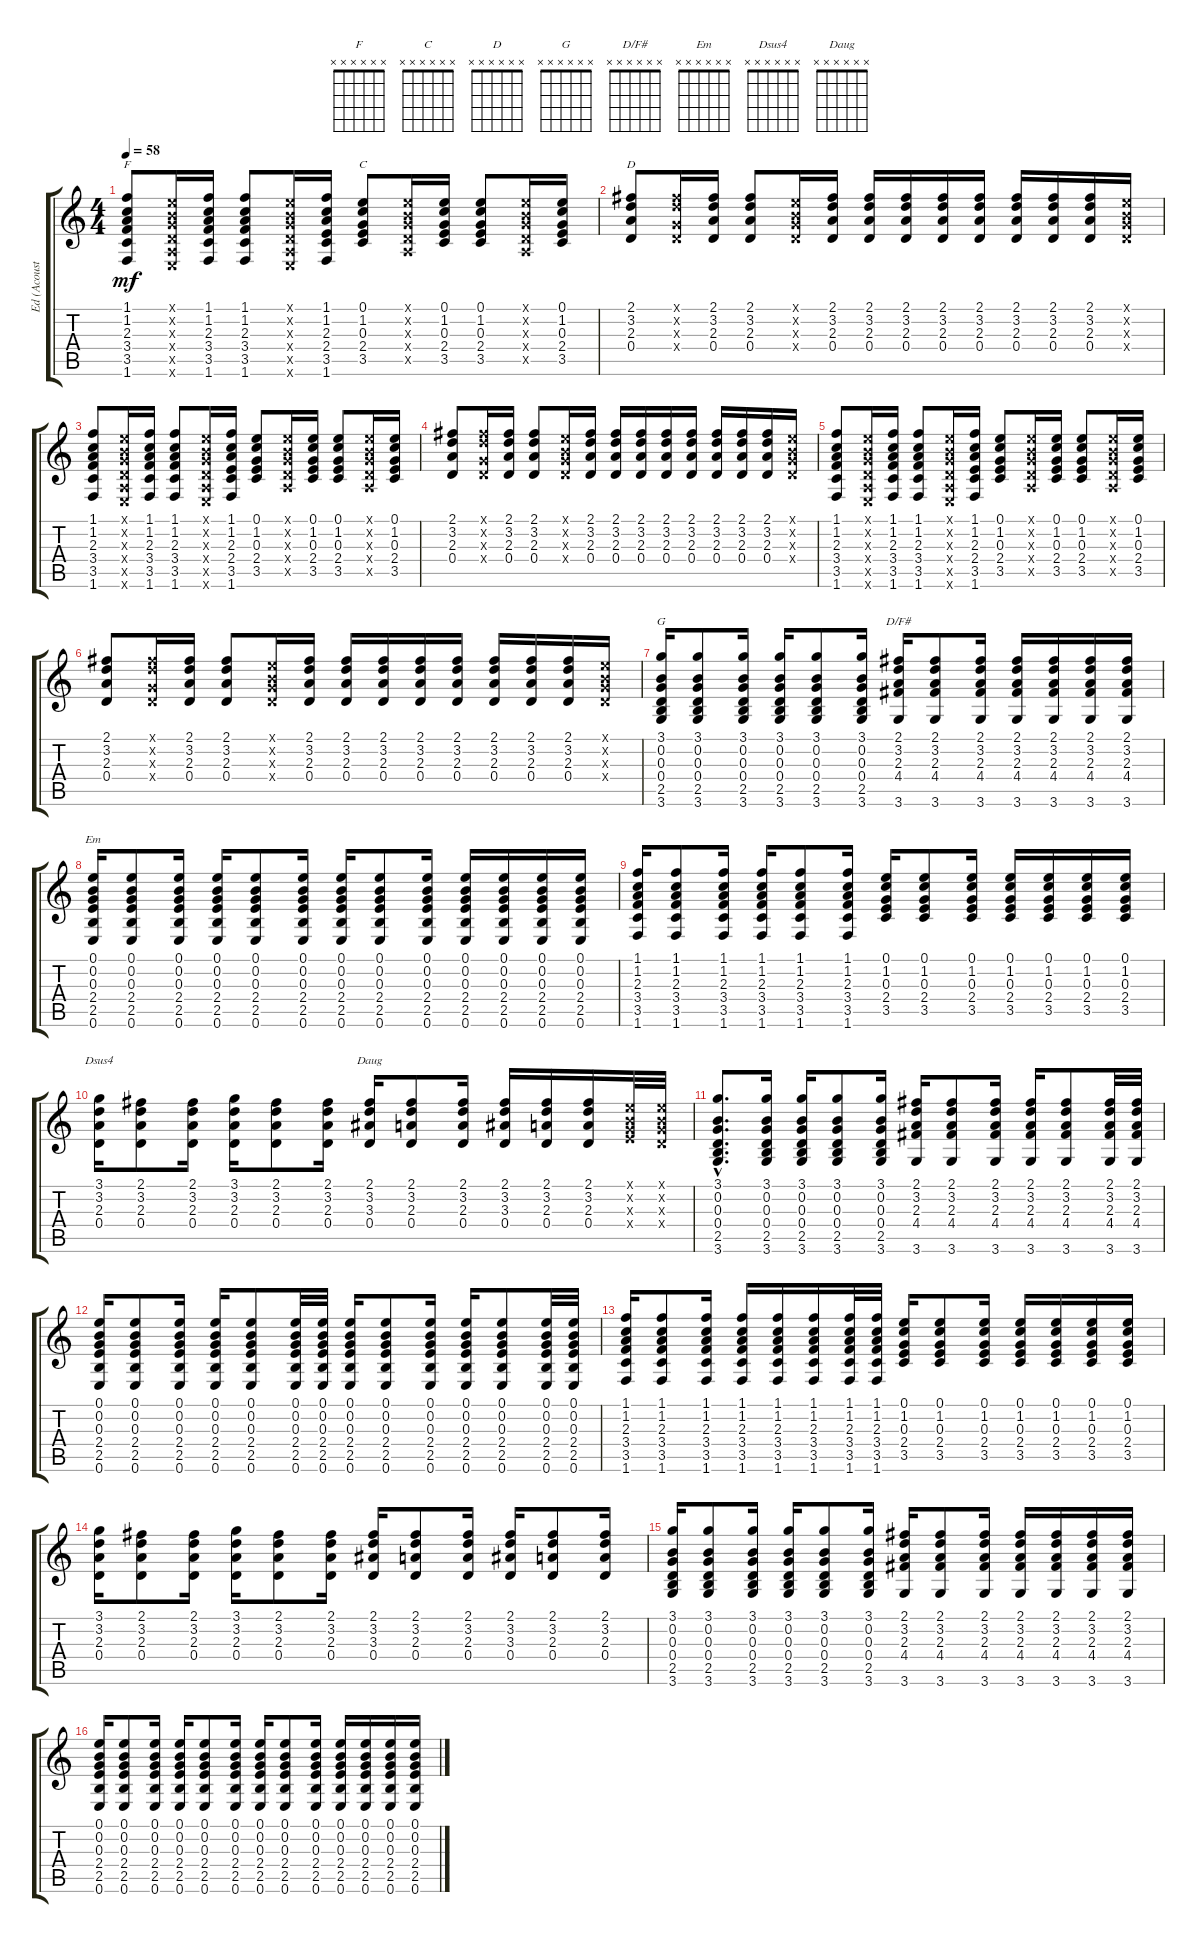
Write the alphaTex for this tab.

\track ("Ed (Acoustic Overdub)" "Ed (Acoust") {instrument acousticguitarsteel}
\staff {score tabs}
\tuning (E4 B3 G3 D3 A2 E2) {hide}
\chord ("F" x x x x x x)
\chord ("C" x x x x x x)
\chord ("D" x x x x x x)
\chord ("G" x x x x x x)
\chord ("D/F#" x x x x x x)
\chord ("Em" x x x x x x)
\chord ("Dsus4" x x x x x x)
\chord ("Daug" x x x x x x)
\ts (4 4)
\tempo 58
\clef g2
\ks c
(1.1 1.2 2.3 3.4 3.5 1.6).8{ch "F" dy mf} (0.1{x} 0.2{x} 0.3{x} 0.4{x} 0.5{x} 0.6{x}).16 (1.1 1.2 2.3 3.4 3.5 1.6).16 (1.1 1.2 2.3 3.4 3.5 1.6).8 (0.1{x} 0.2{x} 0.3{x} 0.4{x} 0.5{x} 0.6{x}).16 (1.1 1.2 2.3 2.4 3.5 1.6).16 (0.1 1.2 0.3 2.4 3.5).8{ch "C"} (0.1{x} 0.2{x} 0.3{x} 0.4{x} 0.5{x}).16 (0.1 1.2 0.3 2.4 3.5).16 (0.1 1.2 0.3 2.4 3.5).8 (0.1{x} 0.2{x} 0.3{x} 0.4{x} 0.5{x}).16 (0.1 1.2 0.3 2.4 3.5).16 |
(2.1 3.2 2.3 0.4).8{ch "D"} (2.1{x} 3.2{x} 0.3{x} 0.4{x}).16 (2.1 3.2 2.3 0.4).16 (2.1 3.2 2.3 0.4).8 (0.1{x} 0.2{x} 0.3{x} 0.4{x}).16 (2.1 3.2 2.3 0.4).16 (2.1 3.2 2.3 0.4).16 (2.1 3.2 2.3 0.4).16 (2.1 3.2 2.3 0.4).16 (2.1 3.2 2.3 0.4).16 (2.1 3.2 2.3 0.4).16 (2.1 3.2 2.3 0.4).16 (2.1 3.2 2.3 0.4).16 (0.1{x} 0.2{x} 0.3{x} 0.4{x}).16 |
(1.1 1.2 2.3 3.4 3.5 1.6).8 (0.1{x} 0.2{x} 0.3{x} 0.4{x} 0.5{x} 0.6{x}).16 (1.1 1.2 2.3 3.4 3.5 1.6).16 (1.1 1.2 2.3 3.4 3.5 1.6).8 (0.1{x} 0.2{x} 0.3{x} 0.4{x} 0.5{x} 0.6{x}).16 (1.1 1.2 2.3 2.4 3.5 1.6).16 (0.1 1.2 0.3 2.4 3.5).8 (0.1{x} 0.2{x} 0.3{x} 0.4{x} 0.5{x}).16 (0.1 1.2 0.3 2.4 3.5).16 (0.1 1.2 0.3 2.4 3.5).8 (0.1{x} 0.2{x} 0.3{x} 0.4{x} 0.5{x}).16 (0.1 1.2 0.3 2.4 3.5).16 |
(2.1 3.2 2.3 0.4).8 (2.1{x} 3.2{x} 0.3{x} 0.4{x}).16 (2.1 3.2 2.3 0.4).16 (2.1 3.2 2.3 0.4).8 (0.1{x} 0.2{x} 0.3{x} 0.4{x}).16 (2.1 3.2 2.3 0.4).16 (2.1 3.2 2.3 0.4).16 (2.1 3.2 2.3 0.4).16 (2.1 3.2 2.3 0.4).16 (2.1 3.2 2.3 0.4).16 (2.1 3.2 2.3 0.4).16 (2.1 3.2 2.3 0.4).16 (2.1 3.2 2.3 0.4).16 (0.1{x} 0.2{x} 0.3{x} 0.4{x}).16 |
(1.1 1.2 2.3 3.4 3.5 1.6).8 (0.1{x} 0.2{x} 0.3{x} 0.4{x} 0.5{x} 0.6{x}).16 (1.1 1.2 2.3 3.4 3.5 1.6).16 (1.1 1.2 2.3 3.4 3.5 1.6).8 (0.1{x} 0.2{x} 0.3{x} 0.4{x} 0.5{x} 0.6{x}).16 (1.1 1.2 2.3 2.4 3.5 1.6).16 (0.1 1.2 0.3 2.4 3.5).8 (0.1{x} 0.2{x} 0.3{x} 0.4{x} 0.5{x}).16 (0.1 1.2 0.3 2.4 3.5).16 (0.1 1.2 0.3 2.4 3.5).8 (0.1{x} 0.2{x} 0.3{x} 0.4{x} 0.5{x}).16 (0.1 1.2 0.3 2.4 3.5).16 |
(2.1 3.2 2.3 0.4).8 (2.1{x} 3.2{x} 0.3{x} 0.4{x}).16 (2.1 3.2 2.3 0.4).16 (2.1 3.2 2.3 0.4).8 (0.1{x} 0.2{x} 0.3{x} 0.4{x}).16 (2.1 3.2 2.3 0.4).16 (2.1 3.2 2.3 0.4).16 (2.1 3.2 2.3 0.4).16 (2.1 3.2 2.3 0.4).16 (2.1 3.2 2.3 0.4).16 (2.1 3.2 2.3 0.4).16 (2.1 3.2 2.3 0.4).16 (2.1 3.2 2.3 0.4).16 (0.1{x} 0.2{x} 0.3{x} 0.4{x}).16 |
(3.1 0.2 0.3 0.4 2.5 3.6).16{ch "G"} (3.1 0.2 0.3 0.4 2.5 3.6).8 (3.1 0.2 0.3 0.4 2.5 3.6).16 (3.1 0.2 0.3 0.4 2.5 3.6).16 (3.1 0.2 0.3 0.4 2.5 3.6).8 (3.1 0.2 0.3 0.4 2.5 3.6).16 (2.1 3.2 2.3 4.4 3.6).16{ch "D/F#"} (2.1 3.2 2.3 4.4 3.6).8 (2.1 3.2 2.3 4.4 3.6).16 (2.1 3.2 2.3 4.4 3.6).16 (2.1 3.2 2.3 4.4 3.6).16 (2.1 3.2 2.3 4.4 3.6).16 (2.1 3.2 2.3 4.4 3.6).16 |
(0.1 0.2 0.3 2.4 2.5 0.6).16{ch "Em"} (0.1 0.2 0.3 2.4 2.5 0.6).8 (0.1 0.2 0.3 2.4 2.5 0.6).16 (0.1 0.2 0.3 2.4 2.5 0.6).16 (0.1 0.2 0.3 2.4 2.5 0.6).8 (0.1 0.2 0.3 2.4 2.5 0.6).16 (0.1 0.2 0.3 2.4 2.5 0.6).16 (0.1 0.2 0.3 2.4 2.5 0.6).8 (0.1 0.2 0.3 2.4 2.5 0.6).16 (0.1 0.2 0.3 2.4 2.5 0.6).16 (0.1 0.2 0.3 2.4 2.5 0.6).16 (0.1 0.2 0.3 2.4 2.5 0.6).16 (0.1 0.2 0.3 2.4 2.5 0.6).16 |
(1.1 1.2 2.3 3.4 3.5 1.6).16 (1.1 1.2 2.3 3.4 3.5 1.6).8 (1.1 1.2 2.3 3.4 3.5 1.6).16 (1.1 1.2 2.3 3.4 3.5 1.6).16 (1.1 1.2 2.3 3.4 3.5 1.6).8 (1.1 1.2 2.3 3.4 3.5 1.6).16 (0.1 1.2 0.3 2.4 3.5).16 (0.1 1.2 0.3 2.4 3.5).8 (0.1 1.2 0.3 2.4 3.5).16 (0.1 1.2 0.3 2.4 3.5).16 (0.1 1.2 0.3 2.4 3.5).16 (0.1 1.2 0.3 2.4 3.5).16 (0.1 1.2 0.3 2.4 3.5).16 |
(3.1 3.2 2.3 0.4).16{ch "Dsus4"} (2.1 3.2 2.3 0.4).8 (2.1 3.2 2.3 0.4).16 (3.1 3.2 2.3 0.4).16 (2.1 3.2 2.3 0.4).8 (2.1 3.2 2.3 0.4).16 (2.1 3.2 3.3 0.4).16{ch "Daug"} (2.1 3.2 2.3 0.4).8 (2.1 3.2 2.3 0.4).16 (2.1 3.2 3.3 0.4).16 (2.1 3.2 2.3 0.4).16 (2.1 3.2 2.3 0.4).16 (0.1{x} 0.2{x} 0.3{x} 2.4{x}).32 (0.1{x} 0.2{x} 0.3{x} 0.4{x}).32 |
(3.1{hac} 0.2{hac} 0.3{hac} 0.4{hac} 2.5{hac} 3.6{hac}).8{d} (3.1 0.2 0.3 0.4 2.5 3.6).16 (3.1 0.2 0.3 0.4 2.5 3.6).16 (3.1 0.2 0.3 0.4 2.5 3.6).8 (3.1 0.2 0.3 0.4 2.5 3.6).16 (2.1 3.2 2.3 4.4 3.6).16 (2.1 3.2 2.3 4.4 3.6).8 (2.1 3.2 2.3 4.4 3.6).16 (2.1 3.2 2.3 4.4 3.6).16 (2.1 3.2 2.3 4.4 3.6).8 (2.1 3.2 2.3 4.4 3.6).32 (2.1 3.2 2.3 4.4 3.6).32 |
(0.1 0.2 0.3 2.4 2.5 0.6).16 (0.1 0.2 0.3 2.4 2.5 0.6).8 (0.1 0.2 0.3 2.4 2.5 0.6).16 (0.1 0.2 0.3 2.4 2.5 0.6).16 (0.1 0.2 0.3 2.4 2.5 0.6).8 (0.1 0.2 0.3 2.4 2.5 0.6).32 (0.1 0.2 0.3 2.4 2.5 0.6).32 (0.1 0.2 0.3 2.4 2.5 0.6).16 (0.1 0.2 0.3 2.4 2.5 0.6).8 (0.1 0.2 0.3 2.4 2.5 0.6).16 (0.1 0.2 0.3 2.4 2.5 0.6).16 (0.1 0.2 0.3 2.4 2.5 0.6).8 (0.1 0.2 0.3 2.4 2.5 0.6).32 (0.1 0.2 0.3 2.4 2.5 0.6).32 |
(1.1 1.2 2.3 3.4 3.5 1.6).16 (1.1 1.2 2.3 3.4 3.5 1.6).8 (1.1 1.2 2.3 3.4 3.5 1.6).16 (1.1 1.2 2.3 3.4 3.5 1.6).16 (1.1 1.2 2.3 3.4 3.5 1.6).16 (1.1 1.2 2.3 3.4 3.5 1.6).16 (1.1 1.2 2.3 3.4 3.5 1.6).32 (1.1 1.2 2.3 3.4 3.5 1.6).32 (0.1 1.2 0.3 2.4 3.5).16 (0.1 1.2 0.3 2.4 3.5).8 (0.1 1.2 0.3 2.4 3.5).16 (0.1 1.2 0.3 2.4 3.5).16 (0.1 1.2 0.3 2.4 3.5).16 (0.1 1.2 0.3 2.4 3.5).16 (0.1 1.2 0.3 2.4 3.5).16 |
(3.1 3.2 2.3 0.4).16 (2.1 3.2 2.3 0.4).8 (2.1 3.2 2.3 0.4).16 (3.1 3.2 2.3 0.4).16 (2.1 3.2 2.3 0.4).8 (2.1 3.2 2.3 0.4).16 (2.1 3.2 3.3 0.4).16 (2.1 3.2 2.3 0.4).8 (2.1 3.2 2.3 0.4).16 (2.1 3.2 3.3 0.4).16 (2.1 3.2 2.3 0.4).8 (2.1 3.2 2.3 0.4).16 |
(3.1 0.2 0.3 0.4 2.5 3.6).16 (3.1 0.2 0.3 0.4 2.5 3.6).8 (3.1 0.2 0.3 0.4 2.5 3.6).16 (3.1 0.2 0.3 0.4 2.5 3.6).16 (3.1 0.2 0.3 0.4 2.5 3.6).8 (3.1 0.2 0.3 0.4 2.5 3.6).16 (2.1 3.2 2.3 4.4 3.6).16 (2.1 3.2 2.3 4.4 3.6).8 (2.1 3.2 2.3 4.4 3.6).16 (2.1 3.2 2.3 4.4 3.6).16 (2.1 3.2 2.3 4.4 3.6).16 (2.1 3.2 2.3 4.4 3.6).16 (2.1 3.2 2.3 4.4 3.6).16 |
(0.1 0.2 0.3 2.4 2.5 0.6).16 (0.1 0.2 0.3 2.4 2.5 0.6).8 (0.1 0.2 0.3 2.4 2.5 0.6).16 (0.1 0.2 0.3 2.4 2.5 0.6).16 (0.1 0.2 0.3 2.4 2.5 0.6).8 (0.1 0.2 0.3 2.4 2.5 0.6).16 (0.1 0.2 0.3 2.4 2.5 0.6).16 (0.1 0.2 0.3 2.4 2.5 0.6).8 (0.1 0.2 0.3 2.4 2.5 0.6).16 (0.1 0.2 0.3 2.4 2.5 0.6).16 (0.1 0.2 0.3 2.4 2.5 0.6).16 (0.1 0.2 0.3 2.4 2.5 0.6).16 (0.1 0.2 0.3 2.4 2.5 0.6).16
